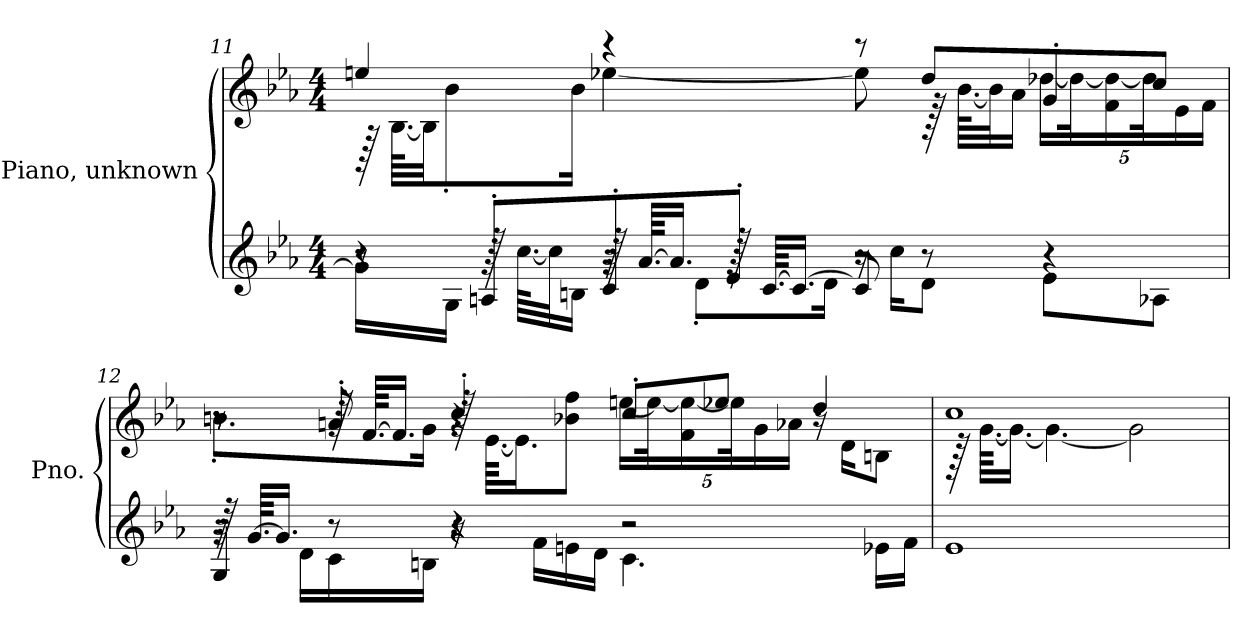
**kern	**kern
*part1	*part1
*staff2	*staff1
*I"Piano, unknown	*
*I'Pno.	*
!!LO:LB:g=z
*clefG2	*clefG2
*k[b-e-a-]	*k[b-e-a-]
*M4/4	*M4/4
=11	=11
*^	*^
*	*^	*	*
4r	16g\LL]	8r	4een/	128r
.	.	.	.	[64.B-\KLLL
.	.	.	.	32B-\JJ]
.	16G\JJ	.	.	8b-'\
.	128r	8An'/L	.	.
.	[64.cc\KLLL	.	.	.
.	32cc\J]	.	.	.
.	16Bn\JJ	.	.	16b-\Jk
128r	16r	8c'/	4r	[4ee-X\
[64.a-/KKLL	.	.	.	.
16.a-/JJ]	.	.	.	.
.	8d'\L	.	.	.
128r	.	8e-'/J	.	.
[64.c/KKLL	.	.	.	.
16.c/JJ_	.	.	.	.
.	16d\Jk	.	.	.
8c/]	16r	2r	8r	8ee-\]
.	16cc\KL	.	.	.
8r	8d\J	.	8dd/L	128r
.	.	.	.	[64.b-\KLLL
.	.	.	.	32b-\J]
.	.	.	.	16a-\JJ
*	*	*	*	*Xbrackettup
4r	8e-\L	.	8g'/	[20dd-X\LL
.	.	.	.	40dd-\K_
.	.	.	.	20f\ 20dd-\_
.	8A-X\J	.	8cc/J	40dd-\K]
.	.	.	.	20e-\
.	.	.	.	20f\JJ
!!LO:LB:g=z
=12	=12	=12	=12	=12
*	*	*	*	*^
128r	16r	4G'/	8r	8.bn'\L	8r
[64.g/KKLL	.	.	.	.	.
16.g/JJ]	.	.	.	.	.
.	16d\LL	.	.	.	.
8r	16c\	.	8an'/	.	128r
.	.	.	.	.	[64.f/KKLL
.	.	.	.	.	16.f/JJ]
.	16Bn\JJ	.	.	16g\Jk	.
4r	16r	4r	4cc'/	128r	4r
.	.	.	.	[64.e-\KKLL	.
.	.	.	.	16.e-\J]	.
.	16f\LL	.	.	.	.
.	16en\	.	.	8b-X\ 8ff\J	.
.	16d\JJ	.	.	.	.
2r	4.c\	2r	8cc'/L	[20een\LL	2r
.	.	.	.	40ee\K_	.
.	.	.	.	20f\ 20ee\_	.
.	.	.	8ee-X/J	40ee\K]	.
.	.	.	.	20g\	.
.	.	.	.	20a-X\JJ	.
.	.	.	4dd/	16r	.
.	.	.	.	16d\KL	.
.	16e-X\LL	.	.	8Bn\J	.
.	16f\JJ	.	.	.	.
*v	*v	*v	*	*	*
*	*	*v	*v
=13	=13	=13
1e-	1cc	128r
.	.	[64.g\KKLL
.	.	16.g\JJ_
.	.	4.g\_
.	.	2g\]
*	*v	*v
=	=
*-	*-
